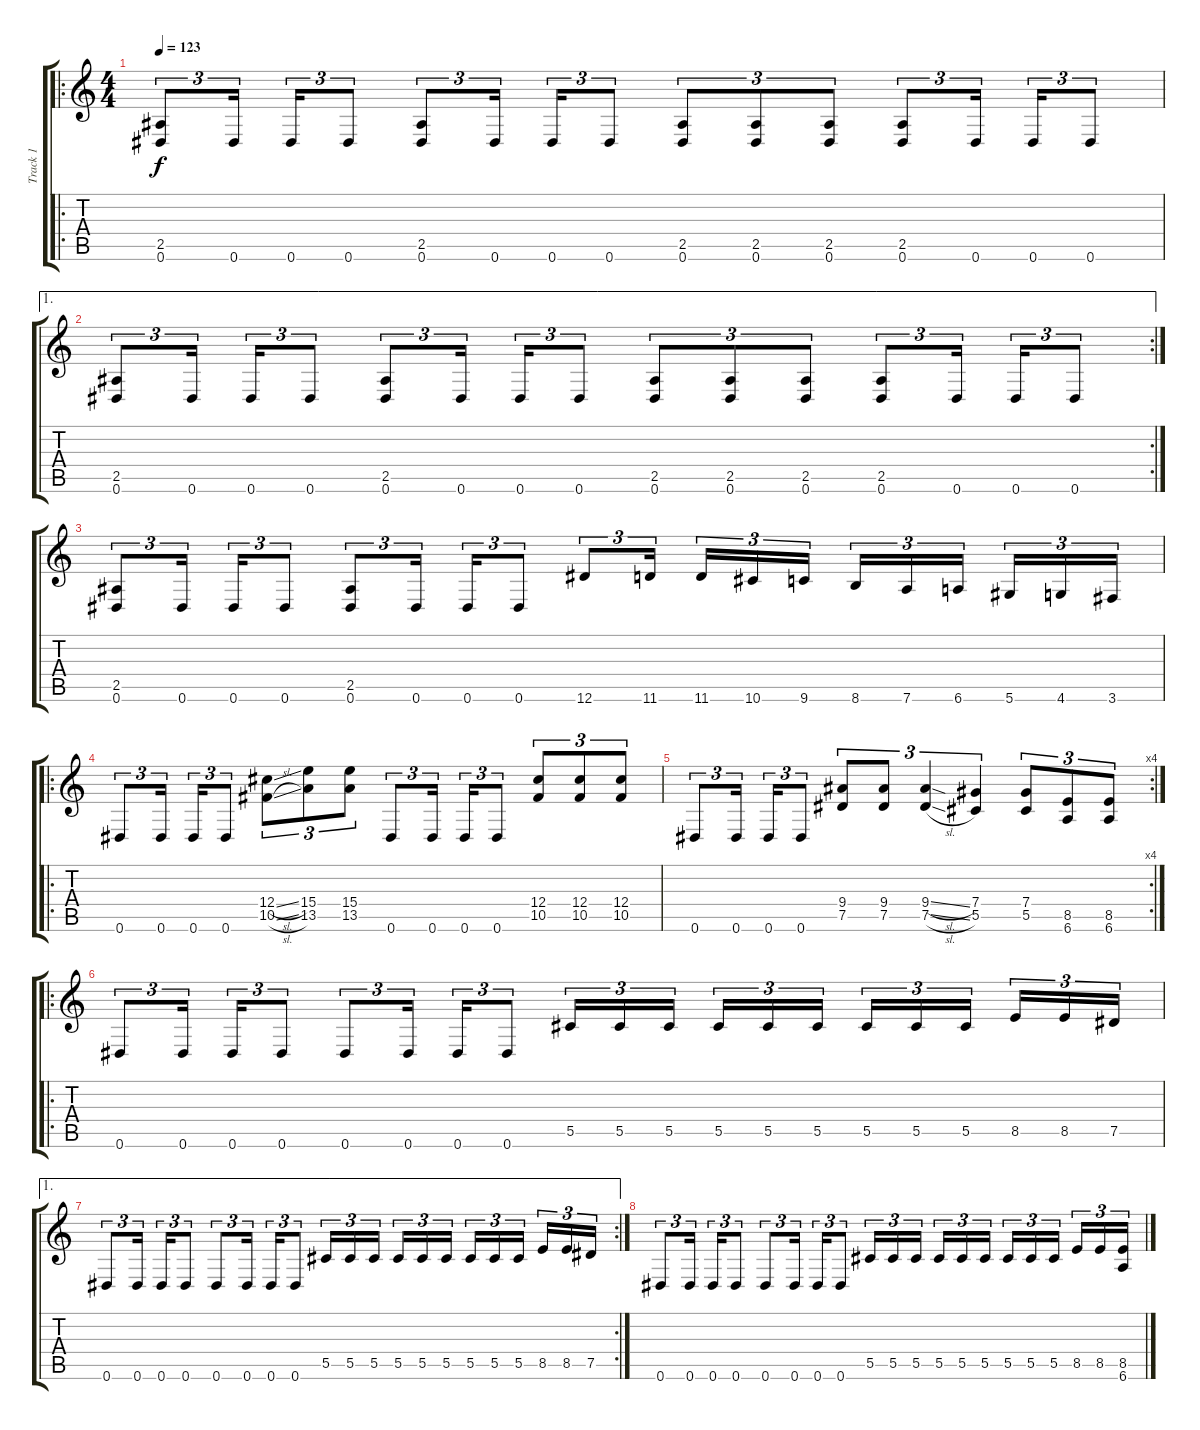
\track ("Track 1" "Track 1") {instrument overdrivenguitar}
\staff {score tabs}
\tuning (Eb4 Bb3 Gb3 Db3 Ab2 Eb2) {hide}
\ro
\ts (4 4)
\tempo 123
\clef g2
\ks c
(2.5 0.6).8{tu (3 2) dy f} 0.6.16{tu (3 2)} 0.6.16{tu (3 2)} 0.6.8{tu (3 2)} (2.5 0.6).8{tu (3 2)} 0.6.16{tu (3 2)} 0.6.16{tu (3 2)} 0.6.8{tu (3 2)} (2.5 0.6).8{tu (3 2)} (2.5 0.6).8{tu (3 2)} (2.5 0.6).8{tu (3 2)} (2.5 0.6).8{tu (3 2)} 0.6.16{tu (3 2)} 0.6.16{tu (3 2)} 0.6.8{tu (3 2)} |
\ae 1
\rc 2
(2.5 0.6).8{tu (3 2)} 0.6.16{tu (3 2)} 0.6.16{tu (3 2)} 0.6.8{tu (3 2)} (2.5 0.6).8{tu (3 2)} 0.6.16{tu (3 2)} 0.6.16{tu (3 2)} 0.6.8{tu (3 2)} (2.5 0.6).8{tu (3 2)} (2.5 0.6).8{tu (3 2)} (2.5 0.6).8{tu (3 2)} (2.5 0.6).8{tu (3 2)} 0.6.16{tu (3 2)} 0.6.16{tu (3 2)} 0.6.8{tu (3 2)} |
(2.5 0.6).8{tu (3 2)} 0.6.16{tu (3 2)} 0.6.16{tu (3 2)} 0.6.8{tu (3 2)} (2.5 0.6).8{tu (3 2)} 0.6.16{tu (3 2)} 0.6.16{tu (3 2)} 0.6.8{tu (3 2)} 12.6.8{tu (3 2)} 11.6.16{tu (3 2)} 11.6.16{tu (3 2)} 10.6.16{tu (3 2)} 9.6.16{tu (3 2)} 8.6.16{tu (3 2)} 7.6.16{tu (3 2)} 6.6.16{tu (3 2)} 5.6.16{tu (3 2)} 4.6.16{tu (3 2)} 3.6.16{tu (3 2)} |
\ro
0.6.8{tu (3 2)} 0.6.16{tu (3 2)} 0.6.16{tu (3 2)} 0.6.8{tu (3 2)} (12.4{sl} 10.5{sl}).8{tu (3 2)} (15.4 13.5).8{tu (3 2)} (15.4 13.5).8{tu (3 2)} 0.6.8{tu (3 2)} 0.6.16{tu (3 2)} 0.6.16{tu (3 2)} 0.6.8{tu (3 2)} (12.4 10.5).8{tu (3 2)} (12.4 10.5).8{tu (3 2)} (12.4 10.5).8{tu (3 2)} |
\rc 4
0.6.8{tu (3 2)} 0.6.16{tu (3 2)} 0.6.16{tu (3 2)} 0.6.8{tu (3 2)} (9.4 7.5).8{tu (3 2)} (9.4 7.5).8{tu (3 2)} (9.4{sl} 7.5{sl}).4{tu (3 2)} (7.4 5.5).4{tu (3 2)} (7.4 5.5).8{tu (3 2)} (8.5 6.6).8{tu (3 2)} (8.5 6.6).8{tu (3 2)} |
\ro
0.6.8{tu (3 2)} 0.6.16{tu (3 2)} 0.6.16{tu (3 2)} 0.6.8{tu (3 2)} 0.6.8{tu (3 2)} 0.6.16{tu (3 2)} 0.6.16{tu (3 2)} 0.6.8{tu (3 2)} 5.5.16{tu (3 2)} 5.5.16{tu (3 2)} 5.5.16{tu (3 2)} 5.5.16{tu (3 2)} 5.5.16{tu (3 2)} 5.5.16{tu (3 2)} 5.5.16{tu (3 2)} 5.5.16{tu (3 2)} 5.5.16{tu (3 2)} 8.5.16{tu (3 2)} 8.5.16{tu (3 2)} 7.5.16{tu (3 2)} |
\ae 1
\rc 2
0.6.8{tu (3 2)} 0.6.16{tu (3 2)} 0.6.16{tu (3 2)} 0.6.8{tu (3 2)} 0.6.8{tu (3 2)} 0.6.16{tu (3 2)} 0.6.16{tu (3 2)} 0.6.8{tu (3 2)} 5.5.16{tu (3 2)} 5.5.16{tu (3 2)} 5.5.16{tu (3 2)} 5.5.16{tu (3 2)} 5.5.16{tu (3 2)} 5.5.16{tu (3 2)} 5.5.16{tu (3 2)} 5.5.16{tu (3 2)} 5.5.16{tu (3 2)} 8.5.16{tu (3 2)} 8.5.16{tu (3 2)} 7.5.16{tu (3 2)} |
0.6.8{tu (3 2)} 0.6.16{tu (3 2)} 0.6.16{tu (3 2)} 0.6.8{tu (3 2)} 0.6.8{tu (3 2)} 0.6.16{tu (3 2)} 0.6.16{tu (3 2)} 0.6.8{tu (3 2)} 5.5.16{tu (3 2)} 5.5.16{tu (3 2)} 5.5.16{tu (3 2)} 5.5.16{tu (3 2)} 5.5.16{tu (3 2)} 5.5.16{tu (3 2)} 5.5.16{tu (3 2)} 5.5.16{tu (3 2)} 5.5.16{tu (3 2)} 8.5.16{tu (3 2)} 8.5.16{tu (3 2)} (8.5 6.6).16{tu (3 2)}
